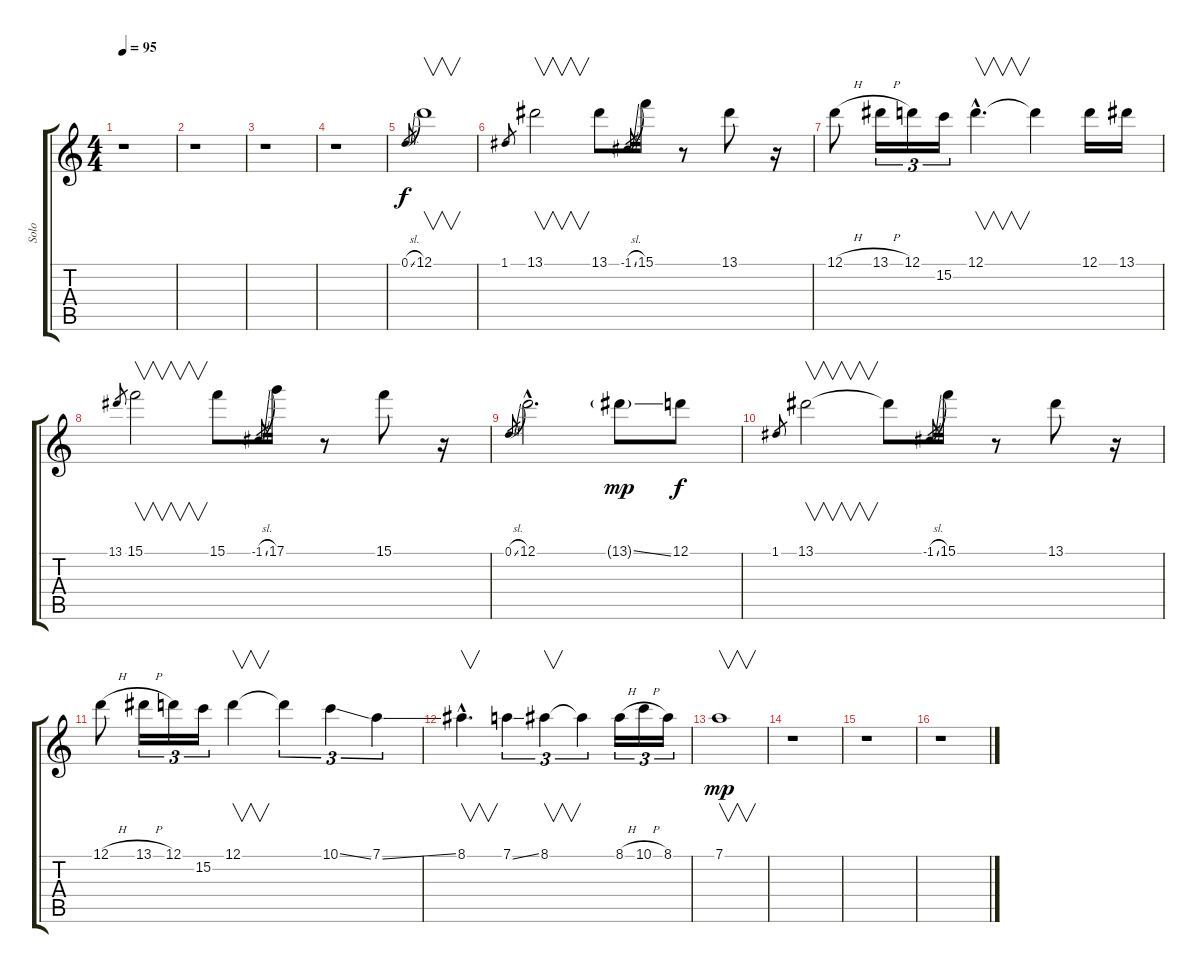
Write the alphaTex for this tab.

\track ("Solo" "Solo") {instrument overdrivenguitar}
\staff {score tabs}
\tuning (D4 A3 F3 C3 G2 D2) {hide}
\ts (4 4)
\tempo 95
\clef g2
\ks c
r.1{dy f instrument overdrivenguitar} |
r.1 |
r.1 |
r.1 |
0.1{sl}.8{gr} 12.1.1{v} |
1.1.8{gr} 13.1.2{v} 13.1.8 -1.1{sl}.8{gr} 15.1.16 r.8 13.1.8 r.16 |
12.1{h}.8 13.1{h}.16{tu (3 2)} 12.1.16{tu (3 2)} 15.2.16{tu (3 2)} 12.1{hac}.4{v d} 12.1{t}.4 12.1.16 13.1.16 |
13.1.8{gr} 15.1.2{v} 15.1.8 -1.1{sl}.8{gr} 17.1.16 r.8 15.1.8 r.16 |
0.1{sl}.8{gr} 12.1{hac}.2{d} 13.1{ss g}.8{dy mp} 12.1.8{dy f} |
1.1.8{gr} 13.1.2{v} 13.1{t}.8 -1.1{sl}.8{gr} 15.1.16 r.8 13.1.8 r.16 |
12.1{h}.8 13.1{h}.16{tu (3 2)} 12.1.16{tu (3 2)} 15.2.16{tu (3 2)} 12.1.4{v} 12.1{t}.4{tu (3 2)} 10.1{ss}.4{tu (3 2)} 7.1{ss}.4{tu (3 2)} |
8.1{hac}.4{v d} 7.1{ss}.4{tu (3 2)} 8.1.4{v tu (3 2)} 8.1{t}.4{tu (3 2)} 8.1{h}.16{tu (3 2)} 10.1{h}.16{tu (3 2)} 8.1.16{tu (3 2)} |
7.1.1{v dy mp} |
r.1 |
r.1 |
r.1
